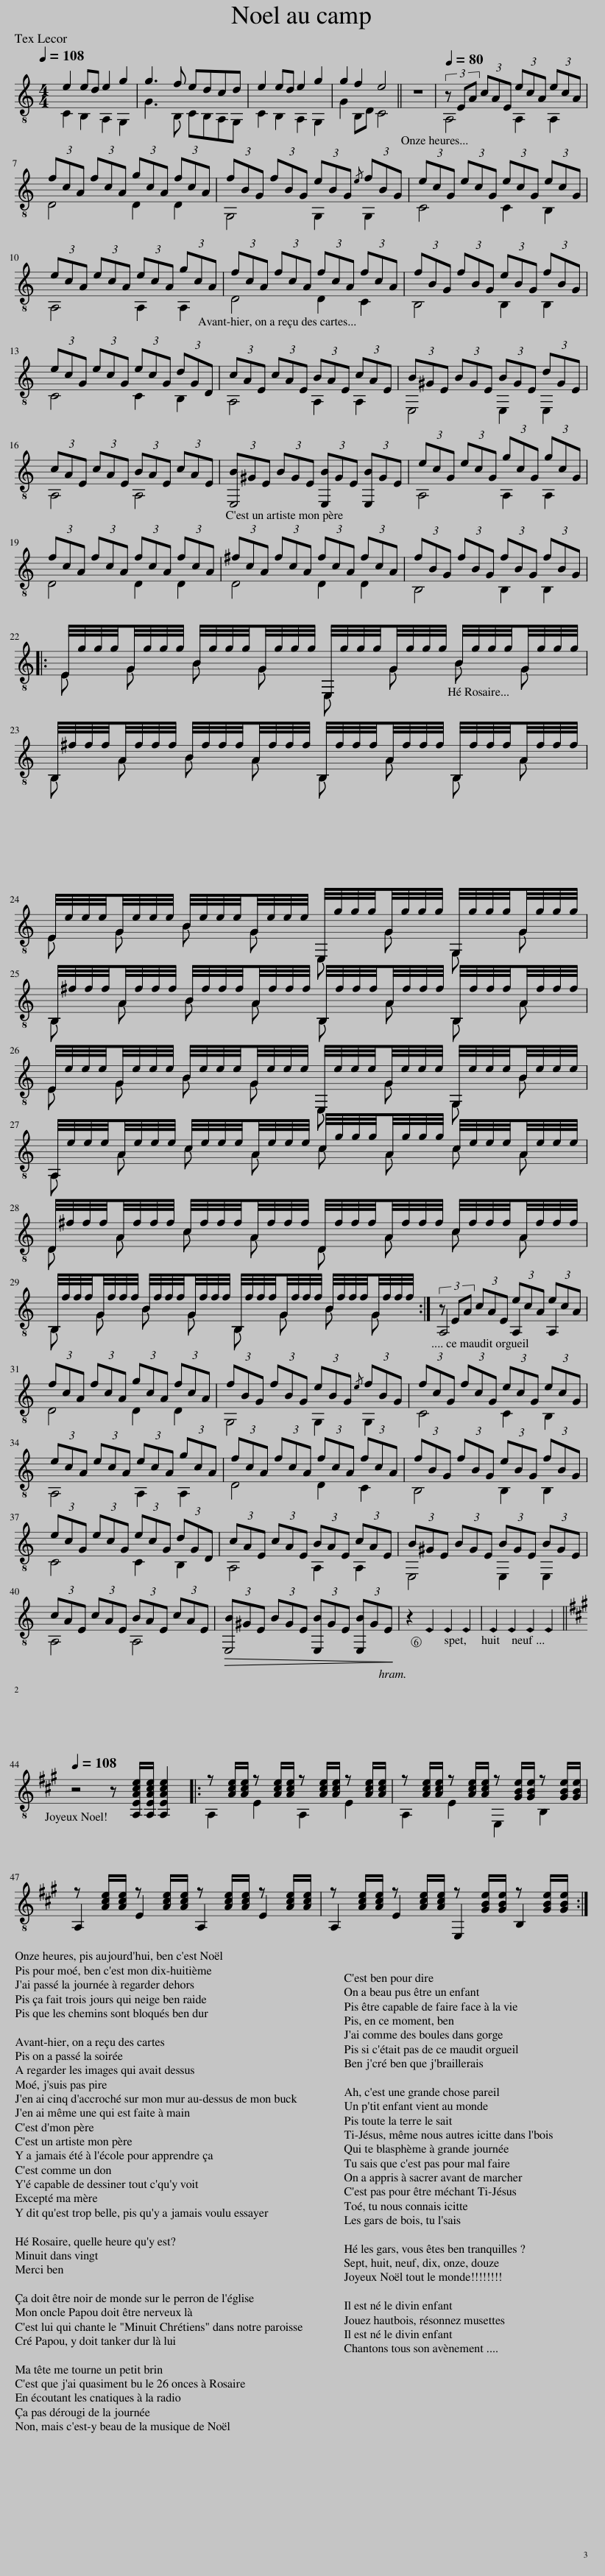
X:1
%%score ( 1 2 )
L:1/8
Q:1/4=108
M:4/4
I:linebreak $
K:C
V:1 treble-8
V:2 treble-8
V:1
 e2 ed e2 g2 | g3 f edcd | e2 ed e2 g2 | g2 f2 e4 || z8 | %5
[Q:1/4=80] (3z EA (3cAE (3ecA (3ecA |$ (3fcA (3fcA (3gcA (3fcA | (3fBG (3fBG (3eBG{/e} (3fBG | (3ecG (3ecG (3ecG (3ecG |$ (3ecA (3ecA (3ecA (3gcA | %10
 (3fcA (3fcA (3fcA (3fcA | (3fBG (3fBG (3eBG (3fBG |$ (3ecG (3ecG (3ecG (3dGD | (3cAE (3cAE (3BAE (3cAE | (3B^GE (3BGE (3BGE (3dGE |$ %15
 (3cAE (3cAE (3BAE (3cAE | (3B^GE (3BGE (3BGE (3BGE | (3ecG (3ecG (3gcG (3gcG |$ (3fcA (3fcA (3fcA (3fcA | (3^fcA (3fcA (3fcA (3fcA | %20
 (3fBG (3fBG (3fBG (3fBG |:$ E/4g/4g/4g/4G/4g/4g/4g/4 B/4g/4g/4g/4G/4g/4g/4g/4 E,/4g/4g/4g/4G/4g/4g/4g/4 B/4g/4g/4g/4G/4g/4g/4g/4 |$ B,/4^f/4f/4f/4A/4f/4f/4f/4 B/4f/4f/4f/4A/4f/4f/4f/4 B,/4f/4f/4f/4A/4f/4f/4f/4 B,/4f/4f/4f/4A/4f/4f/4f/4 |$ E/4e/4e/4e/4G/4e/4e/4e/4 B/4e/4e/4e/4G/4e/4e/4e/4 E,/4g/4g/4g/4G/4g/4g/4g/4 G,/4g/4g/4g/4G/4g/4g/4g/4 |$ B,/4^f/4f/4f/4A/4f/4f/4f/4 B/4f/4f/4f/4A/4f/4f/4f/4 B,/4f/4f/4f/4A/4f/4f/4f/4 B,/4f/4f/4f/4A/4f/4f/4f/4 |$ %25
 E/4e/4e/4e/4G/4e/4e/4e/4 B/4e/4e/4e/4G/4e/4e/4e/4 E,/4e/4e/4e/4G/4e/4e/4e/4 G,/4e/4e/4e/4B/4e/4e/4e/4 |$ A,/4e/4e/4e/4A/4e/4e/4e/4 c/4e/4e/4e/4A/4e/4e/4e/4 c/4g/4g/4g/4A/4g/4g/4g/4 c/4e/4e/4e/4A/4e/4e/4e/4 |$ D/4^f/4f/4f/4A/4f/4f/4f/4 c/4f/4f/4f/4A/4f/4f/4f/4 D/4f/4f/4f/4A/4f/4f/4f/4 c/4f/4f/4f/4A/4f/4f/4f/4 |$ B,/4f/4f/4f/4G/4f/4f/4f/4 B/4f/4f/4f/4G/4f/4f/4f/4 B,/4f/4f/4f/4G/4f/4f/4f/4 B/4f/4f/4f/4G/4f/4f/4f/4 :| (3z EA (3cAE (3ecA (3ecA |$ %30
 (3fcA (3fcA (3gcA (3fcA | (3fBG (3fBG (3eBG{/e} (3fBG | (3fcG (3fcG (3ecG (3ecG |$ (3ecA (3ecA (3ecA (3gcA | (3fcA (3fcA (3fcA (3fcA | %35
 (3fBG (3fBG (3eBG (3fBG |$ (3ecG (3ecG (3ecG (3dGD | (3cAE (3cAE (3BAE (3cAE | (3B^GE (3BGE (3BGE (3BGE |$ (3cAE (3cAE (3BAE (3cAE | %40
!>(! (3B^GE (3BGE (3BGE (3BGE!>)! | z2 E2 E2 E2 | E2 E2 E2 E2 ||$[K:A][Q:1/4=108] z4 z [A,EAce]/[A,EAce]/ [A,EAce]2 |: z [Ace]/[Ace]/ z [Ace]/[Ace]/ z [Ace]/[Ace]/ z [Ace]/[Ace]/ | %45
 z [Ace]/[Ace]/ z [Ace]/[Ace]/ z [GBe]/[GBe]/ z [GBe]/[GBe]/ |$ z [Ace]/[Ace]/ z [Ace]/[Ace]/ z [Ace]/[Ace]/ z [Ace]/[Ace]/ | z [Ace]/[Ace]/ z [Ace]/[Ace]/ z [GBe]/[GBe]/ z [GBe]/[GBe]/ :| %48
V:2
 C2 B,2 A,2 G,2 | G3 B, CB,A,G, | C2 B,2 A,2 G,2 | G2 B,D C4 || x8 | %5
 A,4 A,2 A,2 |$ D4 D2 D2 | G,4 G,2 G,2 | C4 C2 B,2 |$ A,4 A,2 A,2 | %10
 D4 D2 C2 | B,4 B,2 B,2 |$ C4 C2 B,2 | A,4 A,2 A,2 | E,4 E,2 E,2 |$ %15
 A,4 A,4 | E,4 E,2 E,2 | A,4 A,2 A,2 |$ D4 D2 D2 | D4 D2 D2 | %20
 B,4 B,2 B,2 |:$ E G B G E, G B G |$ B, A B A B, A B, A |$ E G B G E, G G, G |$ B, A B A B, A B, A |$ %25
 E G B G E, G G, B |$ A, A c A c A c A |$ D A c A D A c A |$ B, G B G B, G B G :| A,4 A,2 A,2 |$ %30
 D4 D2 D2 | G,4 G,2 G,2 | C4 C2 B,2 |$ A,4 A,2 A,2 | D4 D2 C2 | %35
 B,4 B,2 B,2 |$ C4 C2 B,2 | A,4 A,2 A,2 | E,4 E,2 E,2 |$ A,4 A,4 | %40
 E,4 E,2 E,2 | x8 | x8 ||$[K:A] x8 |: A,2 E2 A,2 E2 | %45
 A,2 E2 E,2 B,2 |$ A,2 E2 A,2 E2 | A,2 E2 E,2 B,2 :| %48
